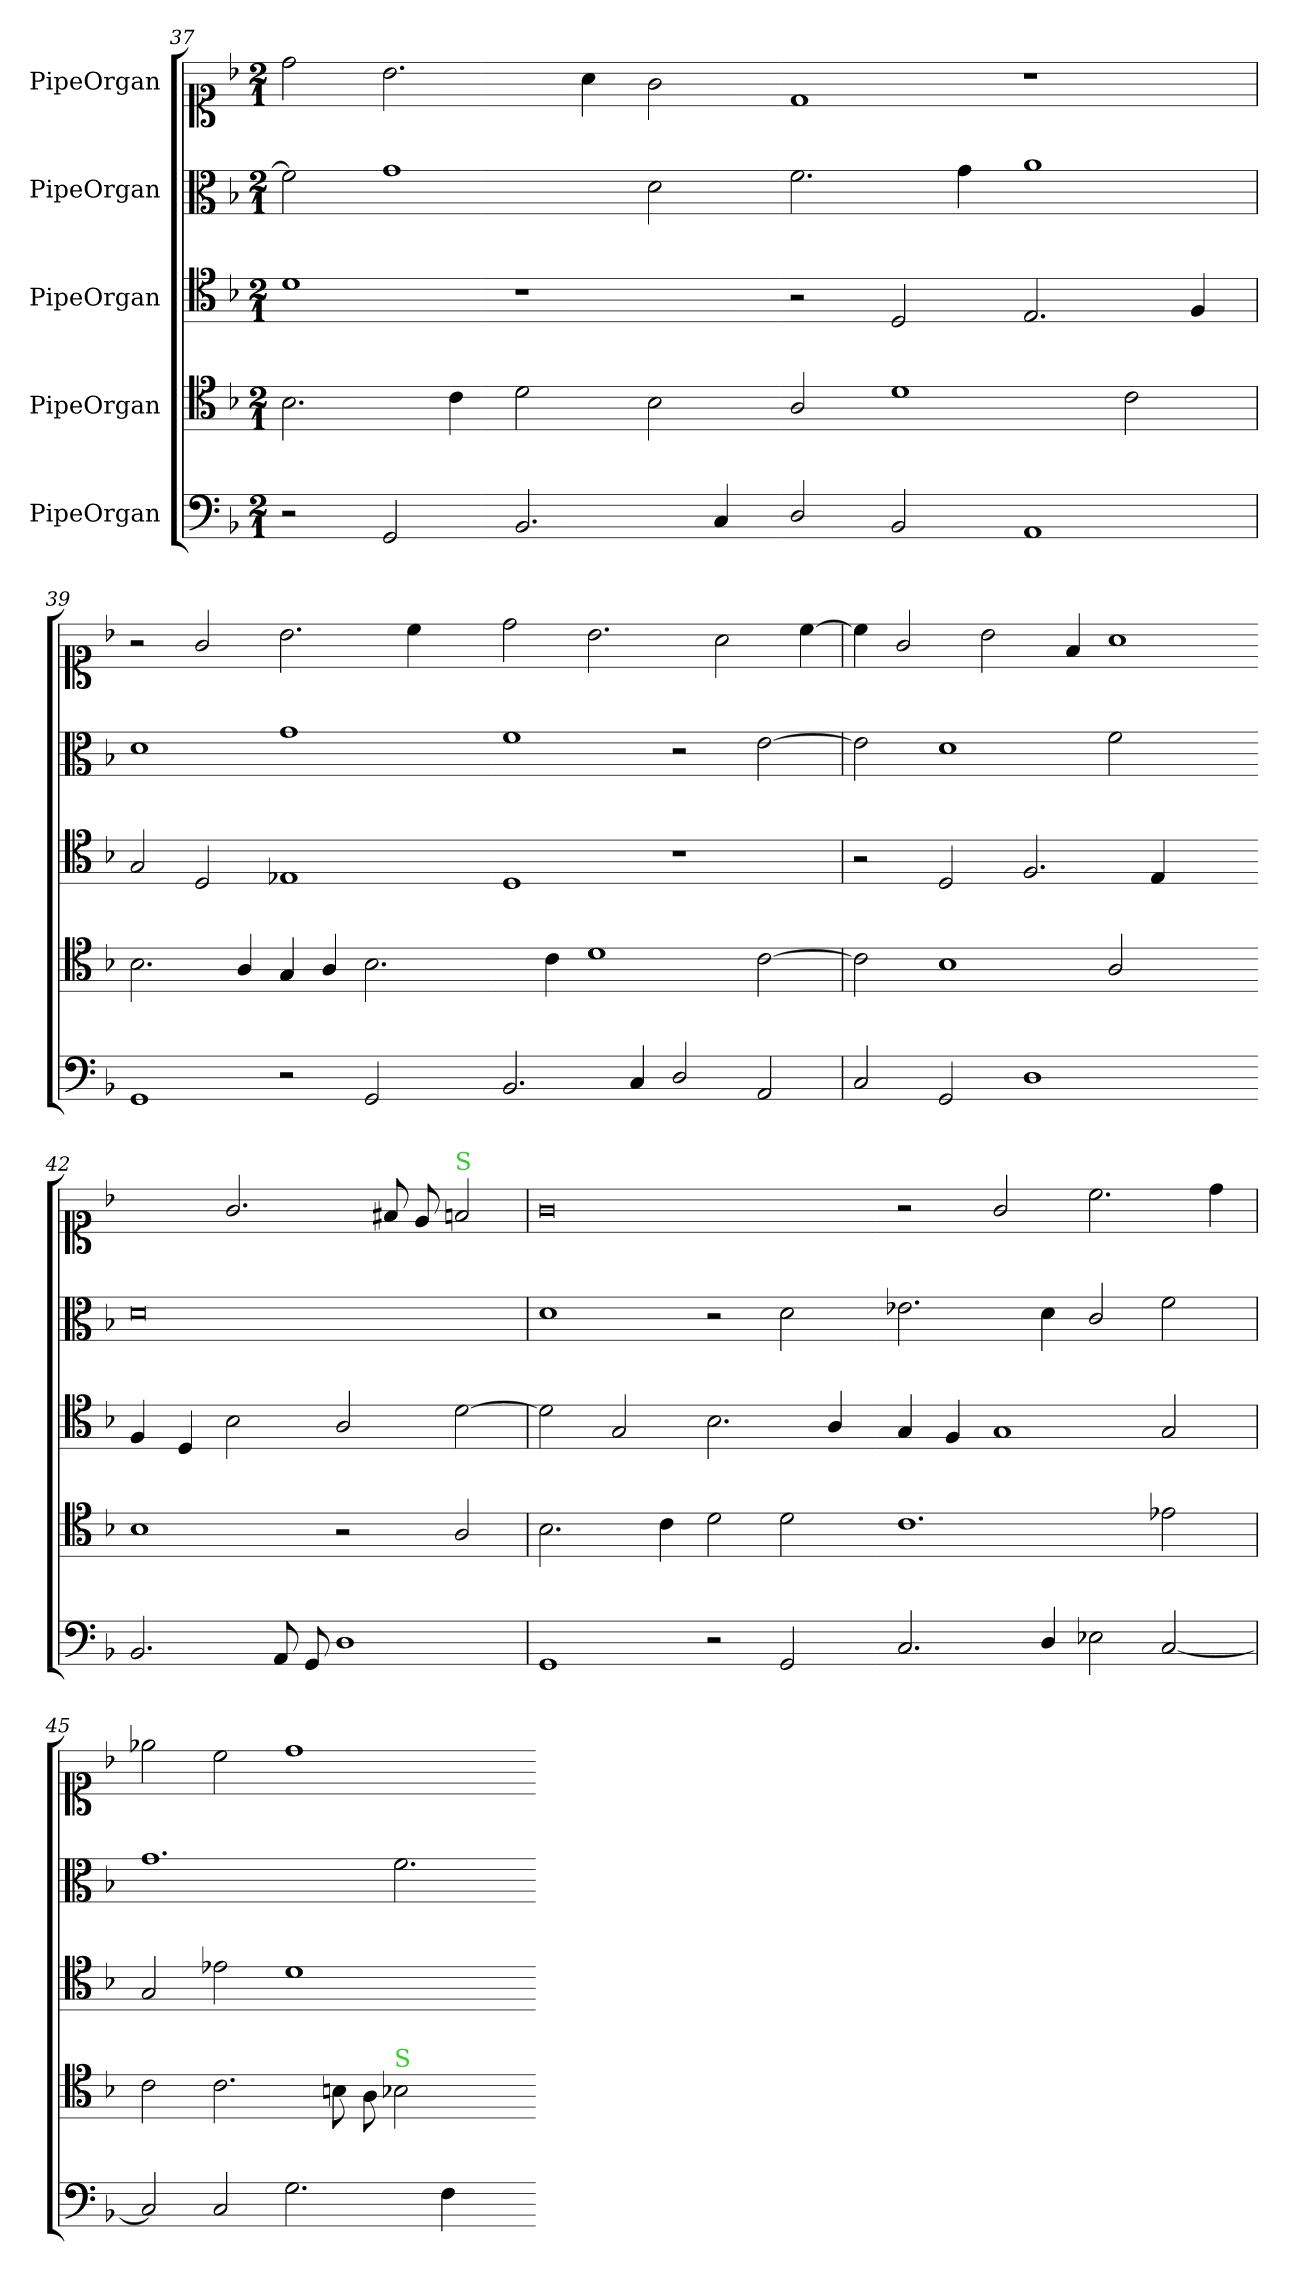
**kern	**kern	**kern	**kern	**kern
*part5	*part4	*part3	*part2	*part1
*staff5	*staff4	*staff3	*staff2	*staff1
*I"PipeOrgan	*I"PipeOrgan	*I"PipeOrgan	*I"PipeOrgan	*I"PipeOrgan
*clefF4	*clefC4	*clefC4	*clefC3	*clefC1
*k[b-]	*k[b-]	*k[b-]	*k[b-]	*k[b-]
*M2/1	*M2/1	*M2/1	*M2/1	*M2/1
=37	=37	=37	=37	=37
2r	2.B-\	1d	2f\]	2dd\
2GG/	.	.	1g	2.b-\
.	4c\	.	.	.
2.BB-/	2d\	1r	.	.
.	.	.	.	4a\
.	2B-\	.	2d\	2g\
4C/	.	.	.	.
=38-	=38-	=38-	=38-	=38-
2D/	2A/	2r	2.f\	1d
2BB-/	1d	2D/	.	.
.	.	.	4g\	.
1AA	.	2.E/	1a	1r
.	2c\	.	.	.
.	.	4F/	.	.
=39	=39	=39	=39	=39
1GG	2.B-\	2G/	1d	2r
.	.	2D/	.	2g/
.	4A/	.	.	.
2r	4G/	1E-X	1g	2.b-\
.	4A/	.	.	.
2GG/	2.B-\	.	.	.
.	.	.	.	4cc\
4ryy	.	4ryy	4ryy	4ryy
=40-	=40-	=40-	=40-	=40-
2.BB-/	4ryy	1D	1f	2dd\
.	4c\	.	.	.
.	1d	.	.	2.b-\
4C/	.	.	.	.
2D/	.	1r	2r	.
.	.	.	.	2a\
2AA/	[2c\	.	[2e\	.
.	.	.	.	[4cc\
=41	=41	=41	=41	=41
2C/	2c\]	2r	2e\]	4cc\]
.	.	.	.	2g/
2GG/	1B-	2D/	1d	.
.	.	.	.	2b-\
1D	.	2.F/	.	.
.	.	.	.	4f/
.	2A/	.	2f\	1a\
.	.	4E/	.	.
2ryy	2ryy	2ryy	2ryy	.
=42-	=42-	=42-	=42-	=42-
2.BB-/	1B-	4F/	0d	2ryy
.	.	4D/	.	.
.	.	2B-\	.	2.g/
8AA/	.	.	.	.
8GG/	.	.	.	.
1D	2r	2A/	.	.
.	.	.	.	8f#X/
.	.	.	.	8e/
!	!	!	!	!LO:TX:a:color=limegreen:t=S
.	2A/	[2d\	.	2fn/
=43	=43	=43	=43	=43
1GG	2.B-\	2d\]	1d	0g
.	.	2G/	.	.
.	4c\	.	.	.
2r	2d\	2.B-\	2r	.
2GG/	2d\	.	2d\	.
.	.	4A/	.	.
=44-	=44-	=44-	=44-	=44-
2.C/	1.c	4G/	2.e-X\	2r
.	.	4F/	.	.
.	.	1G	.	2g/
4D/	.	.	4d\	.
2E-X\	.	.	2c/	2.cc\
[2C/	2e-X\	2G/	2f\	.
.	.	.	.	4dd\
=45	=45	=45	=45	=45
2C/]	2c\	2G/	1.g	2ee-X\
2C/	2.c\	2e-X\	.	2cc\
2.G\	.	1d	.	1dd
.	8Bn\	.	.	.
.	8A\	.	.	.
!	!LO:TX:a:color=limegreen:t=S	!	!	!
.	2B-X\	.	2.f\	.
4F\	.	.	.	.
4ryy	4ryy	4ryy	.	4ryy
=-	=-	=-	=-	=-
*-	*-	*-	*-	*-
